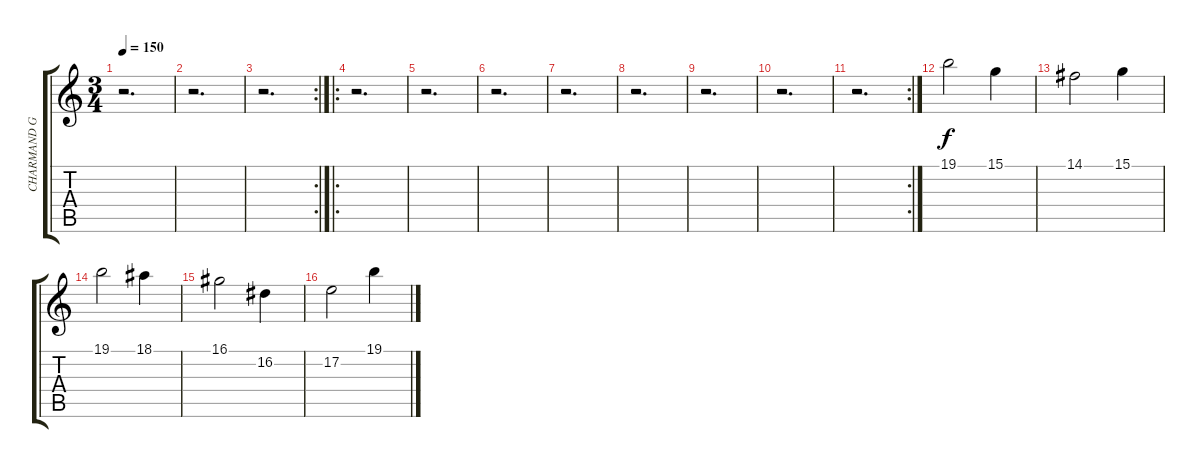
\track ("CHARMAND GRIMLOCH" "CHARMAND G") {instrument stringensemble1}
\staff {score tabs}
\tuning (E4 B3 G3 D3 A2 E2) {hide}
\ts (3 4)
\tempo 150
\clef g2
\ks c
r.2{d dy f} |
r.2{d} |
\rc 2
r.2{d} |
\ro
r.2{d} |
r.2{d} |
r.2{d} |
r.2{d} |
r.2{d} |
r.2{d} |
r.2{d} |
\rc 2
r.2{d} |
19.1.2 15.1.4 |
14.1.2 15.1.4 |
19.1.2 18.1.4 |
16.1.2 16.2.4 |
17.2.2 19.1.4
